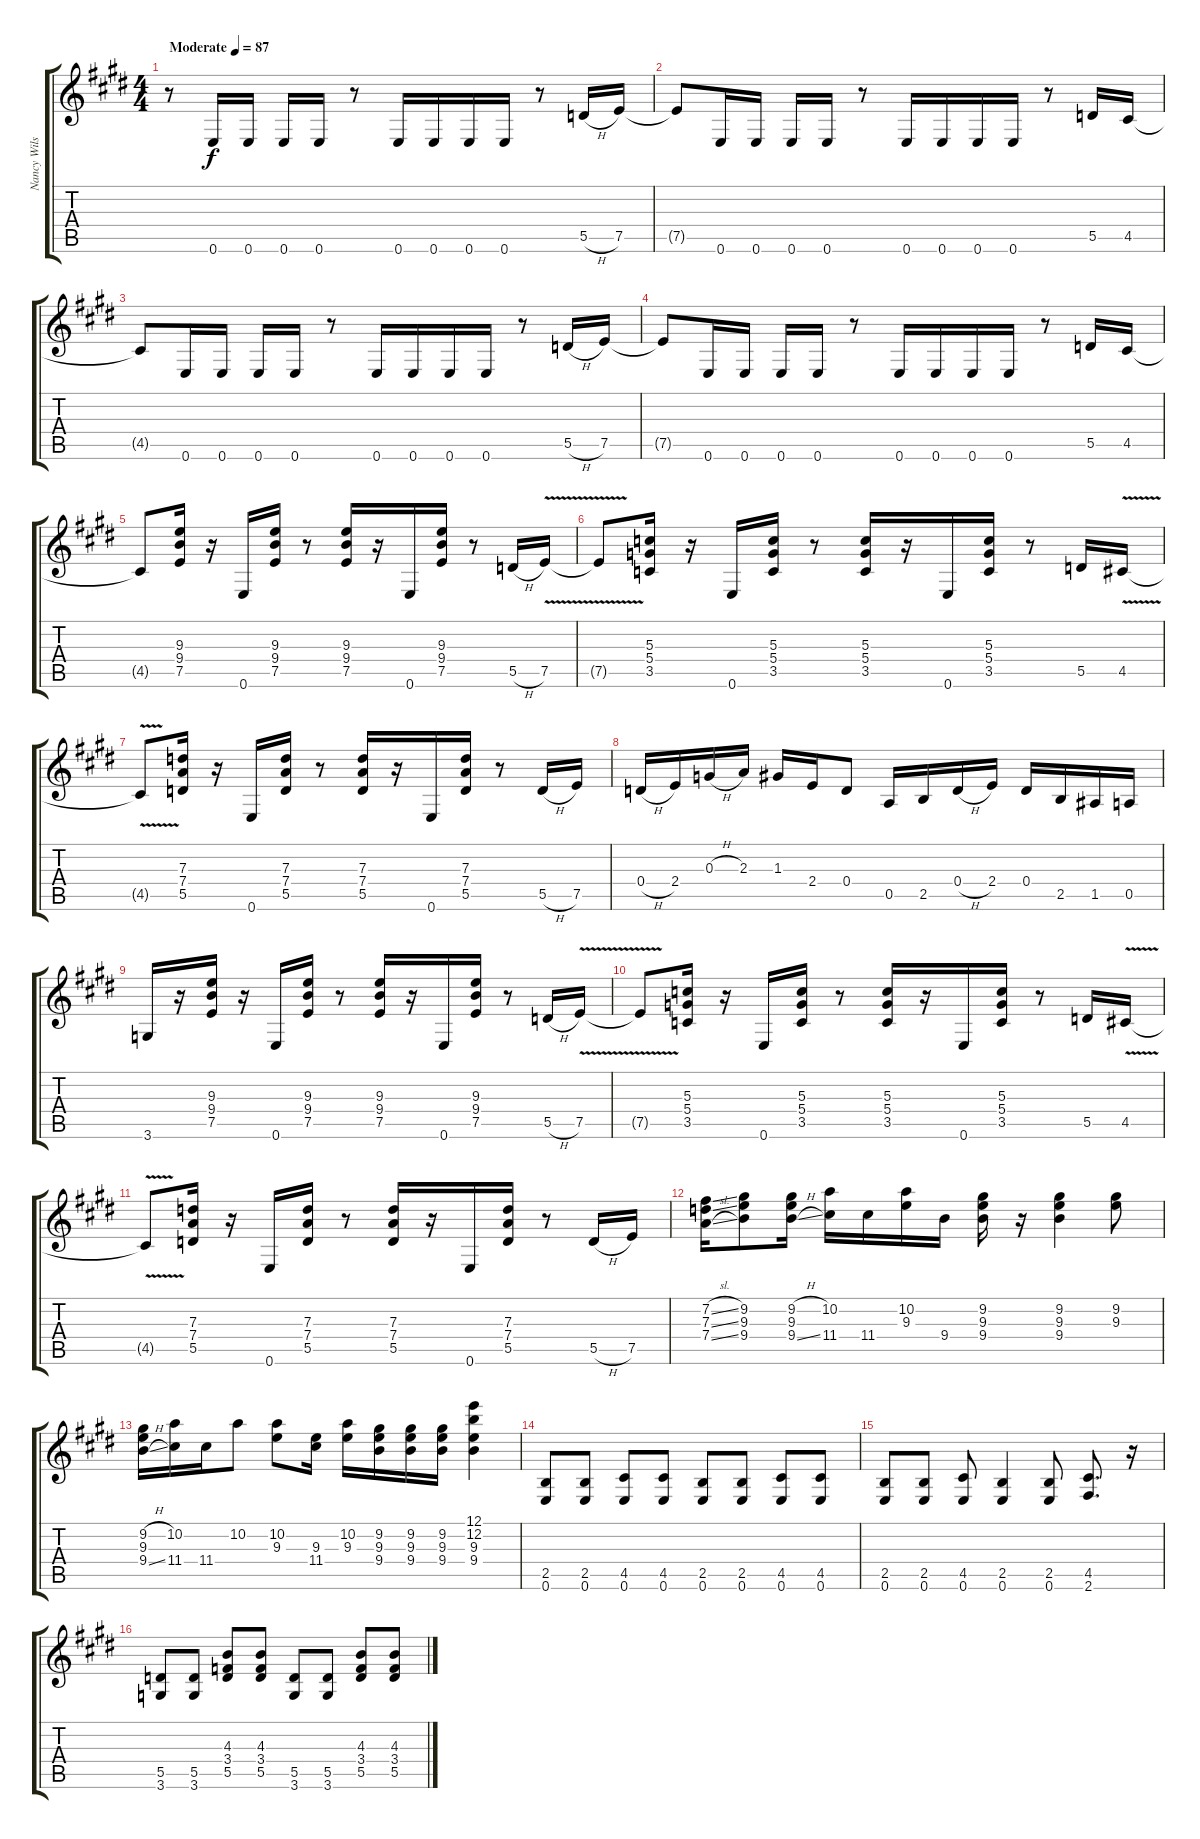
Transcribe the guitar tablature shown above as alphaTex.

\track ("Nancy Wilson Guitar" "Nancy Wils") {instrument overdrivenguitar}
\staff {score tabs}
\tuning (E4 B3 G3 D3 A2 E2) {hide}
\ts (4 4)
\tempo (87 "Moderate")
\clef g2
\ks e
r.8{dy f instrument overdrivenguitar} 0.6.16 0.6.16 0.6.16 0.6.16 r.8 0.6.16 0.6.16 0.6.16 0.6.16 r.8 5.5{h}.16 7.5.16 |
7.5{t}.8 0.6.16 0.6.16 0.6.16 0.6.16 r.8 0.6.16 0.6.16 0.6.16 0.6.16 r.8 5.5.16 4.5.16 |
4.5{t}.8 0.6.16 0.6.16 0.6.16 0.6.16 r.8 0.6.16 0.6.16 0.6.16 0.6.16 r.8 5.5{h}.16 7.5.16 |
7.5{t}.8 0.6.16 0.6.16 0.6.16 0.6.16 r.8 0.6.16 0.6.16 0.6.16 0.6.16 r.8 5.5.16 4.5.16 |
4.5{t}.8 (9.3 9.4 7.5).16 r.16 0.6.16 (9.3 9.4 7.5).16 r.8 (9.3 9.4 7.5).16 r.16 0.6.16 (9.3 9.4 7.5).16 r.8 5.5{h}.16 7.5{v}.16 |
7.5{t}.8 (5.3 5.4 3.5).16 r.16 0.6.16 (5.3 5.4 3.5).16 r.8 (5.3 5.4 3.5).16 r.16 0.6.16 (5.3 5.4 3.5).16 r.8 5.5.16 4.5{v}.16 |
4.5{t}.8 (7.3 7.4 5.5).16 r.16 0.6.16 (7.3 7.4 5.5).16 r.8 (7.3 7.4 5.5).16 r.16 0.6.16 (7.3 7.4 5.5).16 r.8 5.5{h}.16 7.5.16 |
0.4{h}.16 2.4.16 0.3{h}.16 2.3.16 1.3.16 2.4.16 0.4.8 0.5.16 2.5.16 0.4{h}.16 2.4.16 0.4.16 2.5.16 1.5.16 0.5.16 |
3.6.16 r.16 (9.3 9.4 7.5).16 r.16 0.6.16 (9.3 9.4 7.5).16 r.8 (9.3 9.4 7.5).16 r.16 0.6.16 (9.3 9.4 7.5).16 r.8 5.5{h}.16 7.5{v}.16 |
7.5{t}.8 (5.3 5.4 3.5).16 r.16 0.6.16 (5.3 5.4 3.5).16 r.8 (5.3 5.4 3.5).16 r.16 0.6.16 (5.3 5.4 3.5).16 r.8 5.5.16 4.5{v}.16 |
4.5{t}.8 (7.3 7.4 5.5).16 r.16 0.6.16 (7.3 7.4 5.5).16 r.8 (7.3 7.4 5.5).16 r.16 0.6.16 (7.3 7.4 5.5).16 r.8 5.5{h}.16 7.5.16 |
(7.2{sl} 7.3{sl} 7.4{sl}).16 (9.2 9.3 9.4).8 (9.2{h} 9.3 9.4{sl}).16 (10.2 11.4).16 11.4.16 (10.2 9.3).16 9.4.16 (9.2 9.3 9.4).16 r.16 (9.2 9.3 9.4).4 (9.2 9.3).8 |
(9.2{h} 9.3 9.4{sl}).16 (10.2 11.4).16 11.4.16 10.2.8 (10.2 9.3).8 (9.3 11.4).16 (10.2 9.3).16 (9.2 9.3 9.4).16 (9.2 9.3 9.4).16 (9.2 9.3 9.4).16 (12.1 12.2 9.3 9.4).4 |
(2.5 0.6).8 (2.5 0.6).8 (4.5 0.6).8 (4.5 0.6).8 (2.5 0.6).8 (2.5 0.6).8 (4.5 0.6).8 (4.5 0.6).8 |
(2.5 0.6).8 (2.5 0.6).8 (4.5 0.6).8 (2.5 0.6).4 (2.5 0.6).8 (4.5 2.6).8{d} r.16 |
(5.5 3.6).8 (5.5 3.6).8 (4.3 3.4 5.5).8 (4.3 3.4 5.5).8 (5.5 3.6).8 (5.5 3.6).8 (4.3 3.4 5.5).8 (4.3 3.4 5.5).8
